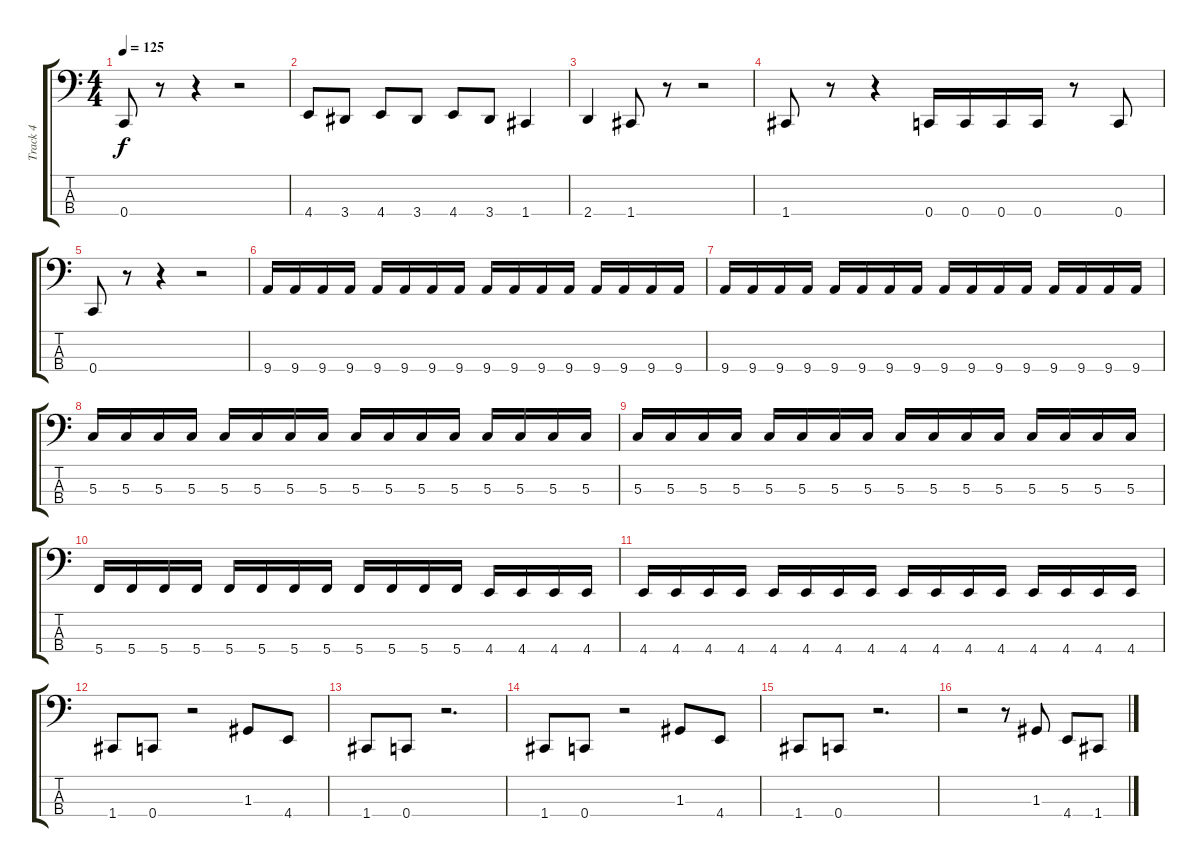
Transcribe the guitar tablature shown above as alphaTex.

\track ("Track 4" "Track 4") {instrument electricbassfinger}
\staff {score tabs}
\tuning (F2 C2 G1 C1) {hide}
\ts (4 4)
\tempo 125
\clef f4
\ks c
0.4.8{dy f} r.8 r.4 r.2 |
4.4.8 3.4.8 4.4.8 3.4.8 4.4.8 3.4.8 1.4.4 |
2.4.4 1.4.8 r.8 r.2 |
1.4.8 r.8 r.4 0.4.16 0.4.16 0.4.16 0.4.16 r.8 0.4.8 |
0.4.8 r.8 r.4 r.2 |
9.4.16 9.4.16 9.4.16 9.4.16 9.4.16 9.4.16 9.4.16 9.4.16 9.4.16 9.4.16 9.4.16 9.4.16 9.4.16 9.4.16 9.4.16 9.4.16 |
9.4.16 9.4.16 9.4.16 9.4.16 9.4.16 9.4.16 9.4.16 9.4.16 9.4.16 9.4.16 9.4.16 9.4.16 9.4.16 9.4.16 9.4.16 9.4.16 |
5.3.16 5.3.16 5.3.16 5.3.16 5.3.16 5.3.16 5.3.16 5.3.16 5.3.16 5.3.16 5.3.16 5.3.16 5.3.16 5.3.16 5.3.16 5.3.16 |
5.3.16 5.3.16 5.3.16 5.3.16 5.3.16 5.3.16 5.3.16 5.3.16 5.3.16 5.3.16 5.3.16 5.3.16 5.3.16 5.3.16 5.3.16 5.3.16 |
5.4.16 5.4.16 5.4.16 5.4.16 5.4.16 5.4.16 5.4.16 5.4.16 5.4.16 5.4.16 5.4.16 5.4.16 4.4.16 4.4.16 4.4.16 4.4.16 |
4.4.16 4.4.16 4.4.16 4.4.16 4.4.16 4.4.16 4.4.16 4.4.16 4.4.16 4.4.16 4.4.16 4.4.16 4.4.16 4.4.16 4.4.16 4.4.16 |
1.4.8 0.4.8 r.2 1.3.8 4.4.8 |
1.4.8 0.4.8 r.2{d} |
1.4.8 0.4.8 r.2 1.3.8 4.4.8 |
1.4.8 0.4.8 r.2{d} |
r.2 r.8 1.3.8 4.4.8 1.4.8
